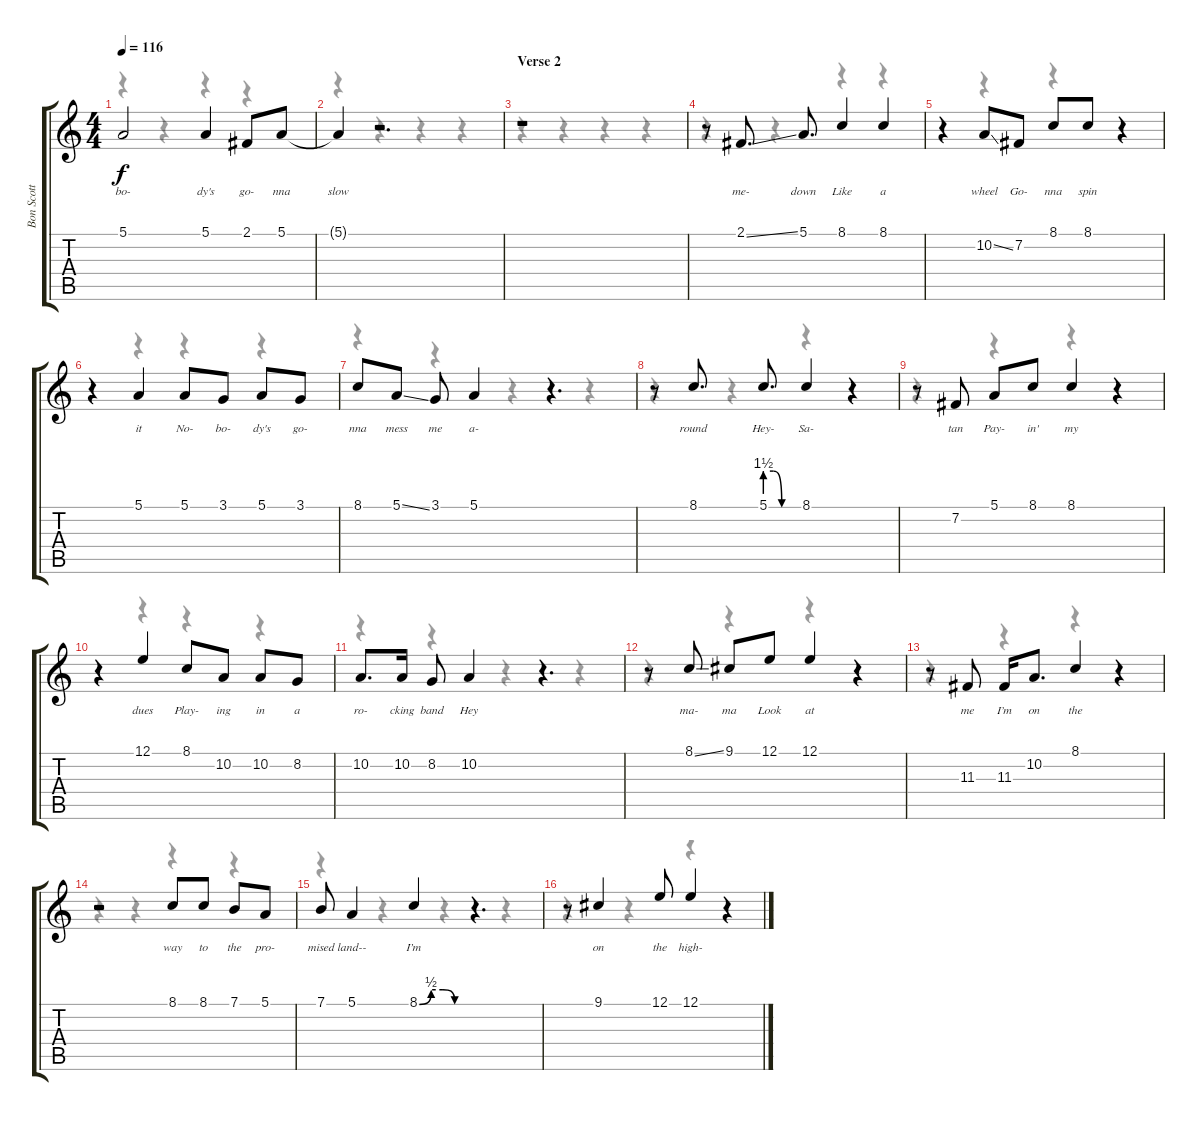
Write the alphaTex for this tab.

\track ("Bon Scott" "Bon Scott") {instrument tenorsax}
\staff {score tabs}
\tuning (E4 B3 G3 D3 A2 E2) {hide}
\voice
\ts (4 4)
\tempo 116
\clef g2
\ks c
5.1.2{lyrics (0 "bo-") lyrics (1 "") lyrics (2 "") lyrics (3 "") lyrics (4 "") dy f} 5.1.4{lyrics (0 "dy's") lyrics (1 "") lyrics (2 "") lyrics (3 "") lyrics (4 "")} 2.1.8{lyrics (0 "go-") lyrics (1 "") lyrics (2 "") lyrics (3 "") lyrics (4 "")} 5.1.8{lyrics (0 "nna") lyrics (1 "") lyrics (2 "") lyrics (3 "") lyrics (4 "")} |
5.1{t}.4{lyrics (0 "slow") lyrics (1 "") lyrics (2 "") lyrics (3 "") lyrics (4 "")} r.2{d} |
\section ("" "Verse 2")
r.1 |
r.8 2.1{ss}.8{d lyrics (0 "me-") lyrics (1 "") lyrics (2 "") lyrics (3 "") lyrics (4 "")} 5.1.8{d lyrics (0 "down") lyrics (1 "") lyrics (2 "") lyrics (3 "") lyrics (4 "")} 8.1.4{lyrics (0 "Like") lyrics (1 "") lyrics (2 "") lyrics (3 "") lyrics (4 "")} 8.1.4{lyrics (0 "a") lyrics (1 "") lyrics (2 "") lyrics (3 "") lyrics (4 "")} |
r.4 10.2{ss}.8{lyrics (0 "wheel") lyrics (1 "") lyrics (2 "") lyrics (3 "") lyrics (4 "")} 7.2.8{lyrics (0 "Go-") lyrics (1 "") lyrics (2 "") lyrics (3 "") lyrics (4 "")} 8.1.8{lyrics (0 "nna") lyrics (1 "") lyrics (2 "") lyrics (3 "") lyrics (4 "")} 8.1.8{lyrics (0 "spin") lyrics (1 "") lyrics (2 "") lyrics (3 "") lyrics (4 "")} r.4 |
r.4 5.1.4{lyrics (0 "it") lyrics (1 "") lyrics (2 "") lyrics (3 "") lyrics (4 "")} 5.1.8{lyrics (0 "No-") lyrics (1 "") lyrics (2 "") lyrics (3 "") lyrics (4 "")} 3.1.8{lyrics (0 "bo-") lyrics (1 "") lyrics (2 "") lyrics (3 "") lyrics (4 "")} 5.1.8{lyrics (0 "dy's") lyrics (1 "") lyrics (2 "") lyrics (3 "") lyrics (4 "")} 3.1.8{lyrics (0 "go-") lyrics (1 "") lyrics (2 "") lyrics (3 "") lyrics (4 "")} |
8.1.8{lyrics (0 "nna") lyrics (1 "") lyrics (2 "") lyrics (3 "") lyrics (4 "")} 5.1{ss}.8{lyrics (0 "mess") lyrics (1 "") lyrics (2 "") lyrics (3 "") lyrics (4 "")} 3.1.8{lyrics (0 "me") lyrics (1 "") lyrics (2 "") lyrics (3 "") lyrics (4 "")} 5.1.4{lyrics (0 "a-") lyrics (1 "") lyrics (2 "") lyrics (3 "") lyrics (4 "")} r.4{d} |
r.8 8.1.8{d lyrics (0 "round") lyrics (1 "") lyrics (2 "") lyrics (3 "") lyrics (4 "")} 5.1{be (custom 0 6 15 6 30 0 60 0)}.8{d lyrics (0 "Hey-") lyrics (1 "") lyrics (2 "") lyrics (3 "") lyrics (4 "")} 8.1.4{lyrics (0 "Sa-") lyrics (1 "") lyrics (2 "") lyrics (3 "") lyrics (4 "")} r.4 |
r.8 7.2.8{lyrics (0 "tan") lyrics (1 "") lyrics (2 "") lyrics (3 "") lyrics (4 "")} 5.1.8{lyrics (0 "Pay-") lyrics (1 "") lyrics (2 "") lyrics (3 "") lyrics (4 "")} 8.1.8{lyrics (0 "in'") lyrics (1 "") lyrics (2 "") lyrics (3 "") lyrics (4 "")} 8.1.4{lyrics (0 "my") lyrics (1 "") lyrics (2 "") lyrics (3 "") lyrics (4 "")} r.4 |
r.4 12.1.4{lyrics (0 "dues") lyrics (1 "") lyrics (2 "") lyrics (3 "") lyrics (4 "")} 8.1.8{lyrics (0 "Play-") lyrics (1 "") lyrics (2 "") lyrics (3 "") lyrics (4 "")} 10.2.8{lyrics (0 "ing") lyrics (1 "") lyrics (2 "") lyrics (3 "") lyrics (4 "")} 10.2.8{lyrics (0 "in") lyrics (1 "") lyrics (2 "") lyrics (3 "") lyrics (4 "")} 8.2.8{lyrics (0 "a") lyrics (1 "") lyrics (2 "") lyrics (3 "") lyrics (4 "")} |
10.2.8{d lyrics (0 "ro-") lyrics (1 "") lyrics (2 "") lyrics (3 "") lyrics (4 "")} 10.2.16{lyrics (0 "cking") lyrics (1 "") lyrics (2 "") lyrics (3 "") lyrics (4 "")} 8.2.8{lyrics (0 "band") lyrics (1 "") lyrics (2 "") lyrics (3 "") lyrics (4 "")} 10.2.4{lyrics (0 "Hey") lyrics (1 "") lyrics (2 "") lyrics (3 "") lyrics (4 "")} r.4{d} |
r.8 8.1{ss}.8{lyrics (0 "ma-") lyrics (1 "") lyrics (2 "") lyrics (3 "") lyrics (4 "")} 9.1.8{lyrics (0 "ma") lyrics (1 "") lyrics (2 "") lyrics (3 "") lyrics (4 "")} 12.1.8{lyrics (0 "Look") lyrics (1 "") lyrics (2 "") lyrics (3 "") lyrics (4 "")} 12.1.4{lyrics (0 "at") lyrics (1 "") lyrics (2 "") lyrics (3 "") lyrics (4 "")} r.4 |
r.8 11.3.8{lyrics (0 "me") lyrics (1 "") lyrics (2 "") lyrics (3 "") lyrics (4 "")} 11.3.16{lyrics (0 "I’m") lyrics (1 "") lyrics (2 "") lyrics (3 "") lyrics (4 "")} 10.2.8{d lyrics (0 "on") lyrics (1 "") lyrics (2 "") lyrics (3 "") lyrics (4 "")} 8.1.4{lyrics (0 "the") lyrics (1 "") lyrics (2 "") lyrics (3 "") lyrics (4 "")} r.4 |
r.2 8.1.8{lyrics (0 "way") lyrics (1 "") lyrics (2 "") lyrics (3 "") lyrics (4 "")} 8.1.8{lyrics (0 "to") lyrics (1 "") lyrics (2 "") lyrics (3 "") lyrics (4 "")} 7.1.8{lyrics (0 "the") lyrics (1 "") lyrics (2 "") lyrics (3 "") lyrics (4 "")} 5.1.8{lyrics (0 "pro-") lyrics (1 "") lyrics (2 "") lyrics (3 "") lyrics (4 "")} |
7.1.8{lyrics (0 "mised") lyrics (1 "") lyrics (2 "") lyrics (3 "") lyrics (4 "")} 5.1.4{lyrics (0 "land--") lyrics (1 "") lyrics (2 "") lyrics (3 "") lyrics (4 "")} 8.1{be (custom 0 0 15 2 30 2 45 0 60 0)}.4{lyrics (0 "I’m") lyrics (1 "") lyrics (2 "") lyrics (3 "") lyrics (4 "")} r.4{d} |
r.8 9.1.4{lyrics (0 "on") lyrics (1 "") lyrics (2 "") lyrics (3 "") lyrics (4 "")} 12.1.8{lyrics (0 "the") lyrics (1 "") lyrics (2 "") lyrics (3 "") lyrics (4 "")} 12.1.4{lyrics (0 "high-") lyrics (1 "") lyrics (2 "") lyrics (3 "") lyrics (4 "")} r.4
\voice
\clef g2
\ottava regular
\simile none
\ks c
r.4{dy f} r.4 r.4 r.4 |
r.4 r.4 r.4 r.4 |
r.4 r.4 r.4 r.4 |
r.4 r.4 r.4 r.4 |
r.4 r.4 r.4 r.4 |
r.4 r.4 r.4 r.4 |
r.4 r.4 r.4 r.4 |
r.4 r.4 r.4 r.4 |
r.4 r.4 r.4 r.4 |
r.4 r.4 r.4 r.4 |
r.4 r.4 r.4 r.4 |
r.4 r.4 r.4 r.4 |
r.4 r.4 r.4 r.4 |
r.4 r.4 r.4 r.4 |
r.4 r.4 r.4 r.4 |
r.4 r.4 r.4 r.4
